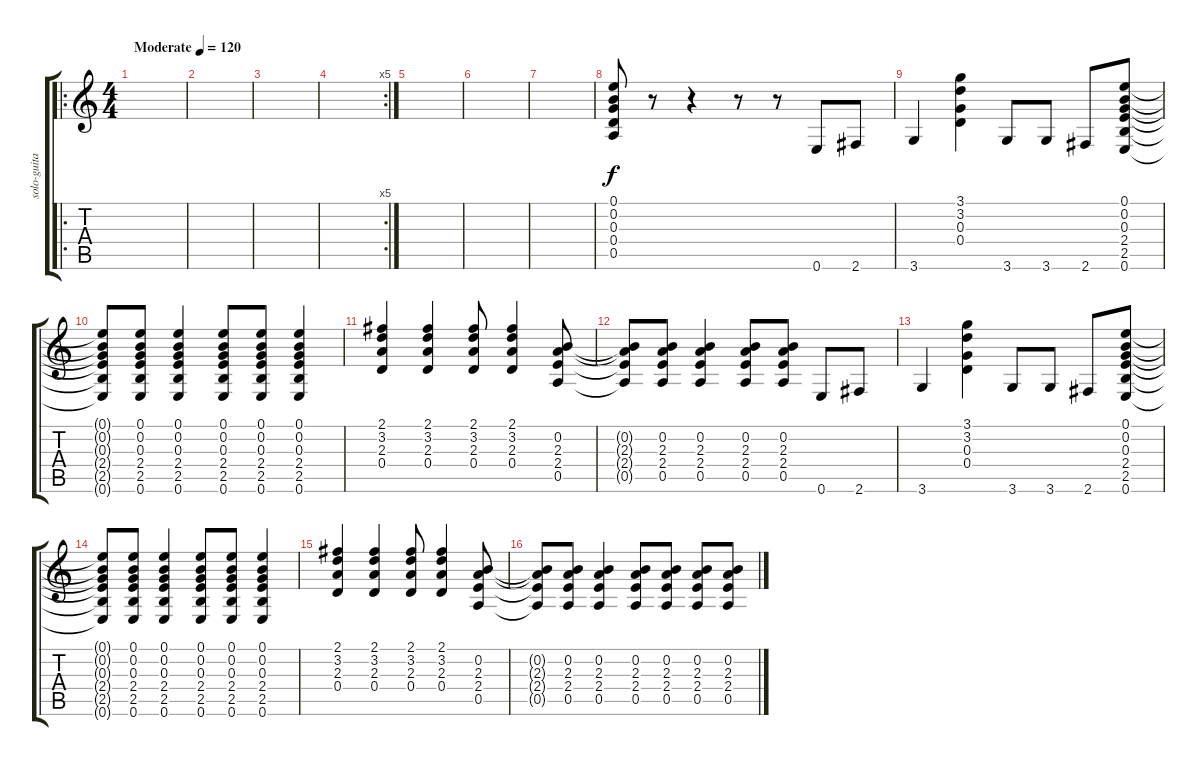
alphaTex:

\track ("solo-guitar/Eric" "solo-guita") {instrument overdrivenguitar}
\staff {score tabs}
\tuning (E4 B3 G3 D3 A2 E2) {hide}
\ro
\ts (4 4)
\tempo (120 "Moderate")
\clef g2
\ks c
|
|
|
\rc 5
|
|
|
|
(0.1 0.2 0.3 0.4 0.5).8 r.8 r.4 r.8 r.8 0.6.8 2.6.8 |
3.6.4 (3.1 3.2 0.3 0.4).4 3.6.8 3.6.8 2.6.8 (0.1 0.2 0.3 2.4 2.5 0.6).8 |
(0.1{t} 0.2{t} 0.3{t} 2.4{t} 2.5{t} 0.6{t}).8 (0.1 0.2 0.3 2.4 2.5 0.6).8 (0.1 0.2 0.3 2.4 2.5 0.6).4 (0.1 0.2 0.3 2.4 2.5 0.6).8 (0.1 0.2 0.3 2.4 2.5 0.6).8 (0.1 0.2 0.3 2.4 2.5 0.6).4 |
(2.1 3.2 2.3 0.4).4 (2.1 3.2 2.3 0.4).4 (2.1 3.2 2.3 0.4).8 (2.1 3.2 2.3 0.4).4 (0.2 2.3 2.4 0.5).8 |
(0.2{t} 2.3{t} 2.4{t} 0.5{t}).8 (0.2 2.3 2.4 0.5).8 (0.2 2.3 2.4 0.5).4 (0.2 2.3 2.4 0.5).8 (0.2 2.3 2.4 0.5).8 0.6.8 2.6.8 |
3.6.4 (3.1 3.2 0.3 0.4).4 3.6.8 3.6.8 2.6.8 (0.1 0.2 0.3 2.4 2.5 0.6).8 |
(0.1{t} 0.2{t} 0.3{t} 2.4{t} 2.5{t} 0.6{t}).8 (0.1 0.2 0.3 2.4 2.5 0.6).8 (0.1 0.2 0.3 2.4 2.5 0.6).4 (0.1 0.2 0.3 2.4 2.5 0.6).8 (0.1 0.2 0.3 2.4 2.5 0.6).8 (0.1 0.2 0.3 2.4 2.5 0.6).4 |
(2.1 3.2 2.3 0.4).4 (2.1 3.2 2.3 0.4).4 (2.1 3.2 2.3 0.4).8 (2.1 3.2 2.3 0.4).4 (0.2 2.3 2.4 0.5).8 |
(0.2{t} 2.3{t} 2.4{t} 0.5{t}).8 (0.2 2.3 2.4 0.5).8 (0.2 2.3 2.4 0.5).4 (0.2 2.3 2.4 0.5).8 (0.2 2.3 2.4 0.5).8 (0.2 2.3 2.4 0.5).8 (0.2 2.3 2.4 0.5).8
